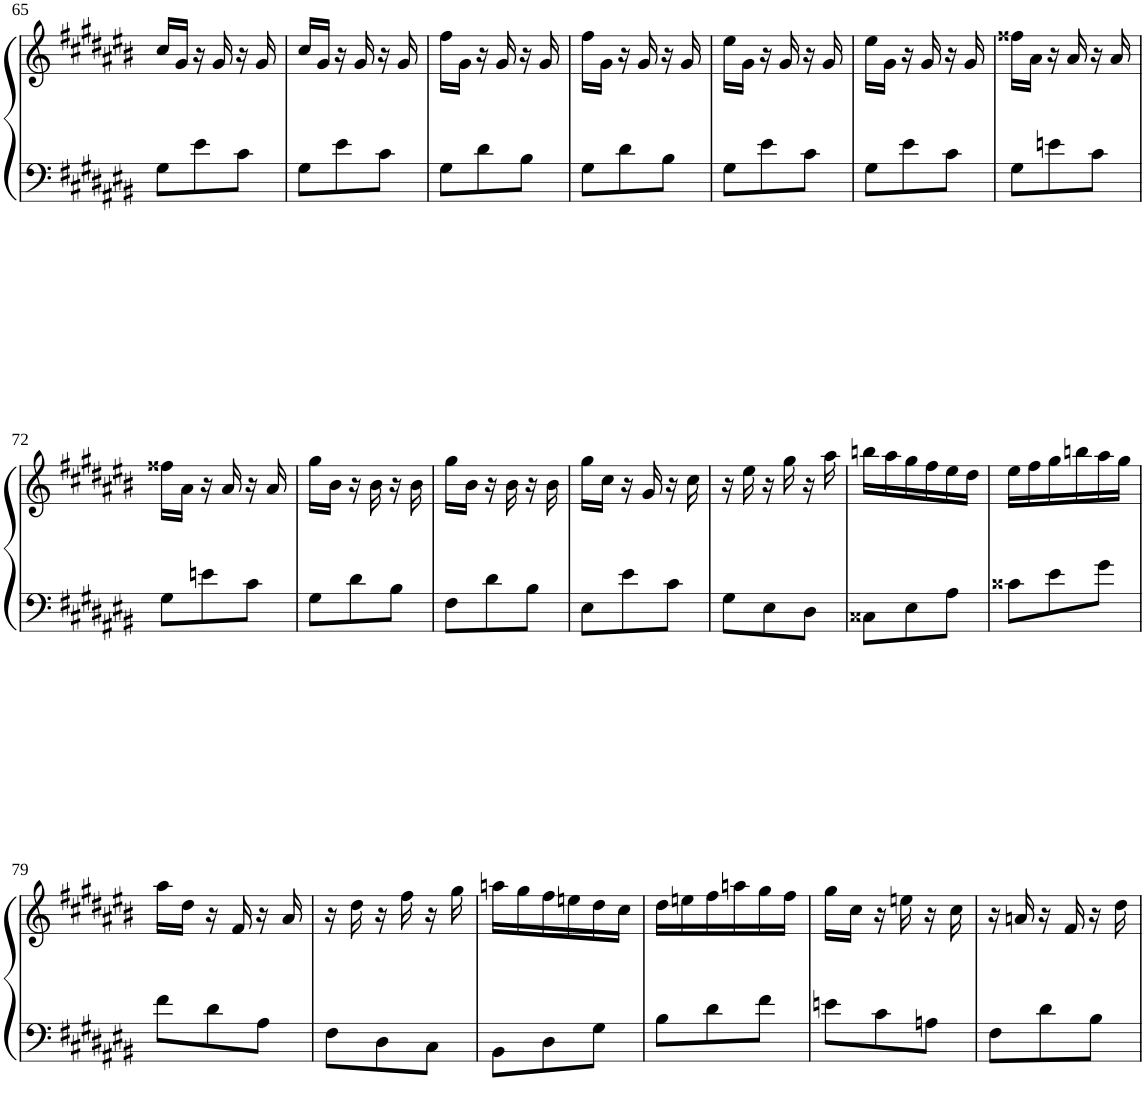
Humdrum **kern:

**kern	**kern
*part1	*part1
*staff2	*staff1
*I"Piano	*
*I'Pno	*
!!LO:PB:g=z
*clefF4	*clefG2
*k[f#c#g#d#a#e#b#]	*k[f#c#g#d#a#e#b#]
*M3/8	*M3/8
=65	=65
8G#\L	16cc#/LL
.	16g#/JJ
8e#\	16r
.	16g#/
8c#\J	16r
.	16g#/
=66	=66
8G#\L	16cc#/LL
.	16g#/JJ
8e#\	16r
.	16g#/
8c#\J	16r
.	16g#/
=67	=67
8G#\L	16ff#\LL
.	16g#\JJ
8d#\	16r
.	16g#/
8B#\J	16r
.	16g#/
=68	=68
8G#\L	16ff#\LL
.	16g#\JJ
8d#\	16r
.	16g#/
8B#\J	16r
.	16g#/
=69	=69
8G#\L	16ee#\LL
.	16g#\JJ
8e#\	16r
.	16g#/
8c#\J	16r
.	16g#/
=70	=70
8G#\L	16ee#\LL
.	16g#\JJ
8e#\	16r
.	16g#/
8c#\J	16r
.	16g#/
=71	=71
8G#\L	16ff##X\LL
.	16a#\JJ
8en\	16r
.	16a#/
8c#\J	16r
.	16a#/
!!LO:LB:g=z
=72	=72
8G#\L	16ff##X\LL
.	16a#\JJ
8en\	16r
.	16a#/
8c#\J	16r
.	16a#/
=73	=73
8G#\L	16gg#\LL
.	16b#\JJ
8d#\	16r
.	16b#\
8B#\J	16r
.	16b#\
=74	=74
8F#\L	16gg#\LL
.	16b#\JJ
8d#\	16r
.	16b#\
8B#\J	16r
.	16b#\
=75	=75
8E#\L	16gg#\LL
.	16cc#\JJ
8e#\	16r
.	16g#/
8c#\J	16r
.	16cc#\
=76	=76
8G#\L	16r
.	16ee#\
8E#\	16r
.	16gg#\
8D#\J	16r
.	16aa#\
=77	=77
8C##X\L	16bbn\LL
.	16aa#\
8E#\	16gg#\
.	16ff#\
8A#\J	16ee#\
.	16dd#\JJ
=78	=78
8c##X\L	16ee#\LL
.	16ff#\
8e#\	16gg#\
.	16bbn\
8g#\J	16aa#\
.	16gg#\JJ
!!LO:LB:g=z
=79	=79
8f#\L	16aa#\LL
.	16dd#\JJ
8d#\	16r
.	16f#/
8A#\J	16r
.	16a#/
=80	=80
8F#\L	16r
.	16dd#\
8D#\	16r
.	16ff#\
8C#\J	16r
.	16gg#\
=81	=81
8BB#\L	16aan\LL
.	16gg#\
8D#\	16ff#\
.	16een\
8G#\J	16dd#\
.	16cc#\JJ
=82	=82
8B#\L	16dd#\LL
.	16een\
8d#\	16ff#\
.	16aan\
8f#\J	16gg#\
.	16ff#\JJ
=83	=83
8en\L	16gg#\LL
.	16cc#\JJ
8c#\	16r
.	16een\
8An\J	16r
.	16cc#\
=84	=84
8F#\L	16r
.	16an/
8d#\	16r
.	16f#/
8B#\J	16r
.	16dd#\
=	=
*-	*-
